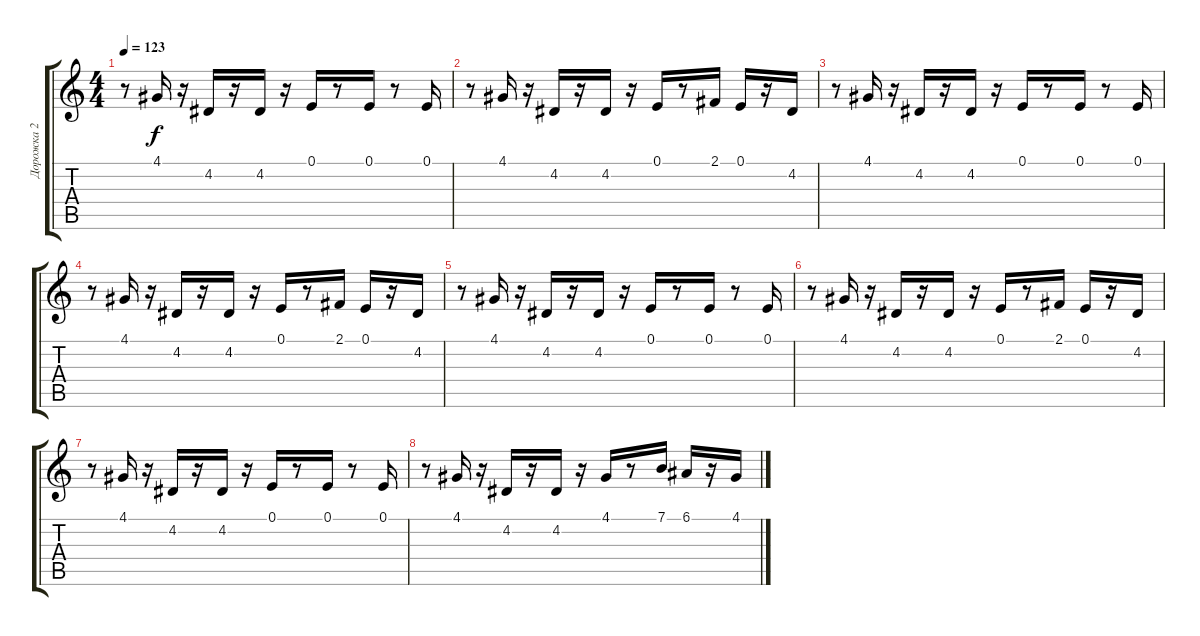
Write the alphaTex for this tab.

\track ("Дорожка 2" "Дорожка 2") {solo instrument altosax}
\staff {score tabs}
\tuning (E4 B3 G3 D3 A2 E2) {hide}
\ts (4 4)
\tempo 123
\clef g2
\ks c
r.8{dy f} 4.1.16 r.16 4.2.16 r.16 4.2.16 r.16 0.1.16 r.8 0.1.16 r.8 0.1.16 |
r.8 4.1.16 r.16 4.2.16 r.16 4.2.16 r.16 0.1.16 r.8 2.1.16 0.1.16 r.16 4.2.16 |
r.8 4.1.16 r.16 4.2.16 r.16 4.2.16 r.16 0.1.16 r.8 0.1.16 r.8 0.1.16 |
r.8 4.1.16 r.16 4.2.16 r.16 4.2.16 r.16 0.1.16 r.8 2.1.16 0.1.16 r.16 4.2.16 |
r.8 4.1.16 r.16 4.2.16 r.16 4.2.16 r.16 0.1.16 r.8 0.1.16 r.8 0.1.16 |
r.8 4.1.16 r.16 4.2.16 r.16 4.2.16 r.16 0.1.16 r.8 2.1.16 0.1.16 r.16 4.2.16 |
r.8 4.1.16 r.16 4.2.16 r.16 4.2.16 r.16 0.1.16 r.8 0.1.16 r.8 0.1.16 |
r.8 4.1.16 r.16 4.2.16 r.16 4.2.16 r.16 4.1.16 r.8 7.1.16 6.1.16 r.16 4.1.16
